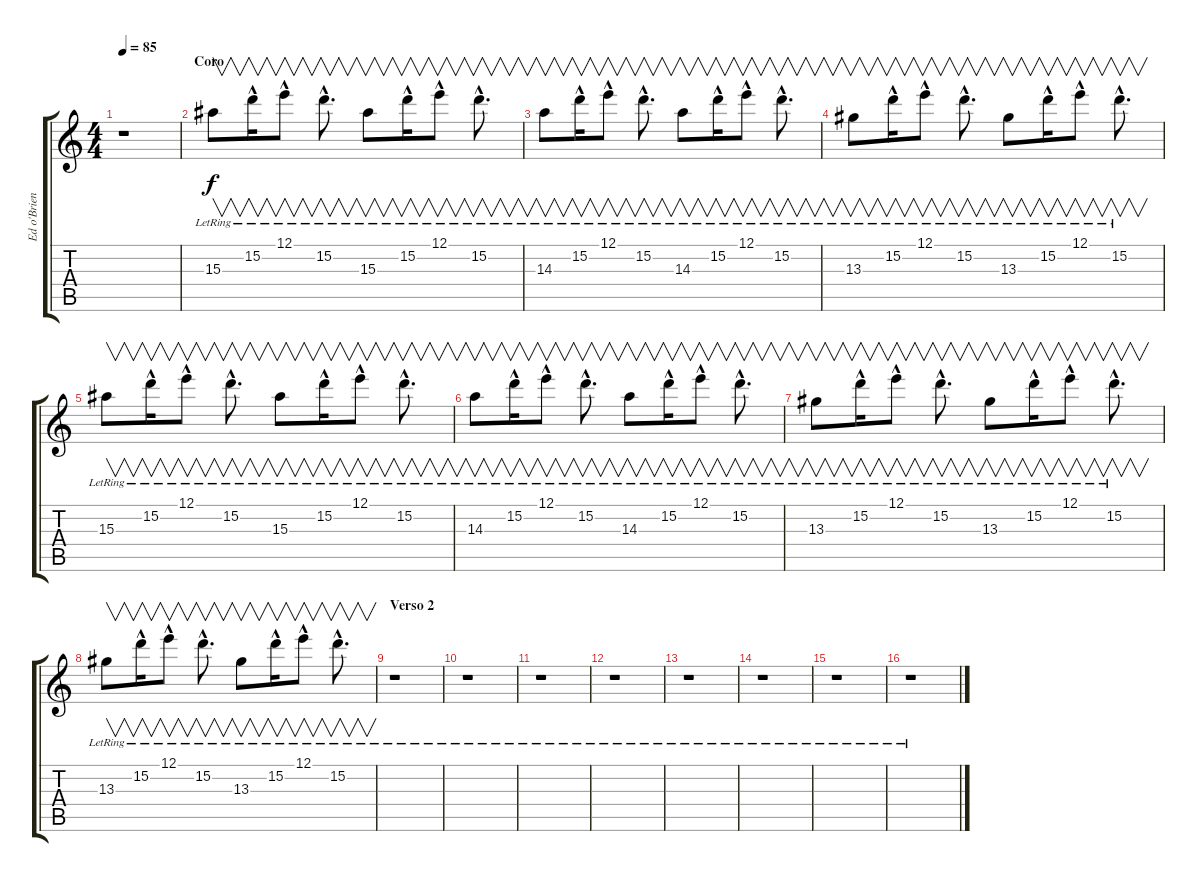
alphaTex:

\track ("Ed o'Brien" "Ed o'Brien") {instrument electricguitarjazz}
\staff {score tabs}
\tuning (E4 B3 G3 D3 A2 E2) {hide}
\ts (4 4)
\tempo 85
\clef g2
\ks c
r.1{dy f} |
\section ("" "Coro")
15.3{lr}.8{v} 15.2{hac lr}.16{v} 12.1{hac lr}.8{v} 15.2{hac lr}.8{v d} 15.3{lr}.8{v} 15.2{hac lr}.16{v} 12.1{hac lr}.8{v} 15.2{hac lr}.8{v d} |
14.3{lr}.8{v} 15.2{hac lr}.16{v} 12.1{hac lr}.8{v} 15.2{hac lr}.8{v d} 14.3{lr}.8{v} 15.2{hac lr}.16{v} 12.1{hac lr}.8{v} 15.2{hac lr}.8{v d} |
13.3{lr}.8{v} 15.2{hac lr}.16{v} 12.1{hac lr}.8{v} 15.2{hac lr}.8{v d} 13.3{lr}.8{v} 15.2{hac lr}.16{v} 12.1{hac lr}.8{v} 15.2{hac lr}.8{v d} |
15.3{lr}.8{v} 15.2{hac lr}.16{v} 12.1{hac lr}.8{v} 15.2{hac lr}.8{v d} 15.3{lr}.8{v} 15.2{hac lr}.16{v} 12.1{hac lr}.8{v} 15.2{hac lr}.8{v d} |
14.3{lr}.8{v} 15.2{hac lr}.16{v} 12.1{hac lr}.8{v} 15.2{hac lr}.8{v d} 14.3{lr}.8{v} 15.2{hac lr}.16{v} 12.1{hac lr}.8{v} 15.2{hac lr}.8{v d} |
13.3{lr}.8{v} 15.2{hac lr}.16{v} 12.1{hac lr}.8{v} 15.2{hac lr}.8{v d} 13.3{lr}.8{v} 15.2{hac lr}.16{v} 12.1{hac lr}.8{v} 15.2{hac lr}.8{v d} |
13.3{lr}.8{v} 15.2{hac lr}.16{v} 12.1{hac lr}.8{v} 15.2{hac lr}.8{v d} 13.3{lr}.8{v} 15.2{hac lr}.16{v} 12.1{hac lr}.8{v} 15.2{hac lr}.8{v d} |
\section ("" "Verso 2")
r.1 |
r.1 |
r.1 |
r.1 |
r.1 |
r.1 |
r.1 |
r.1
